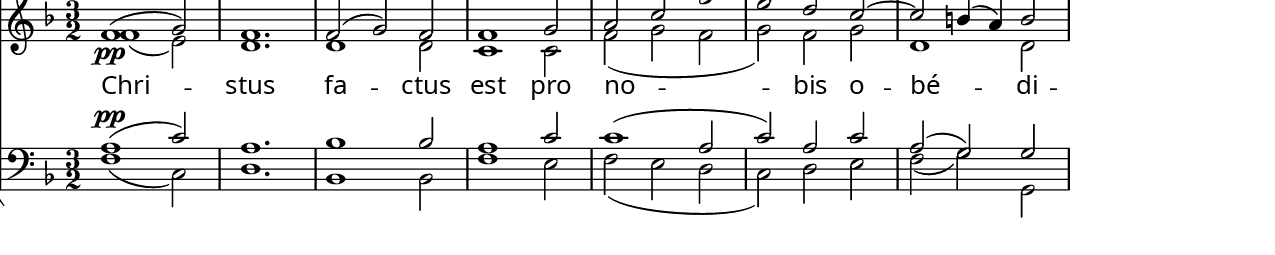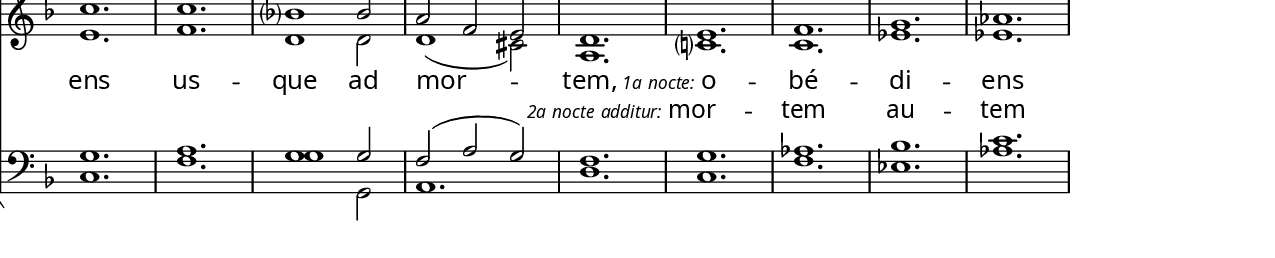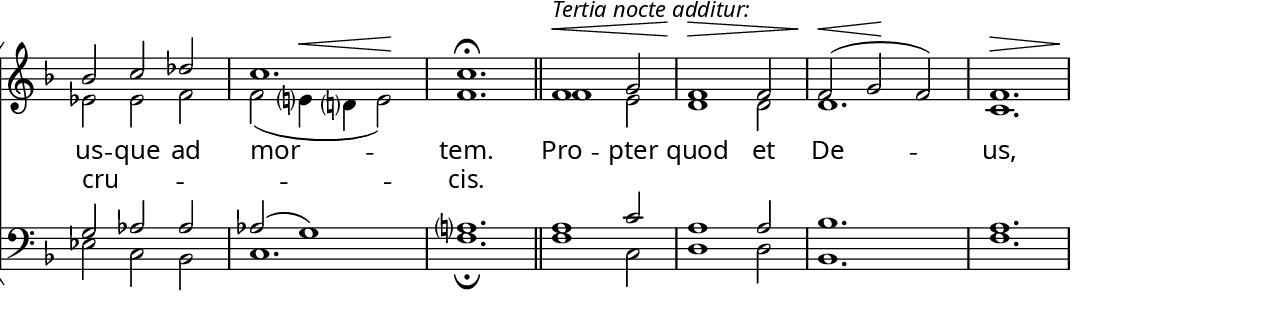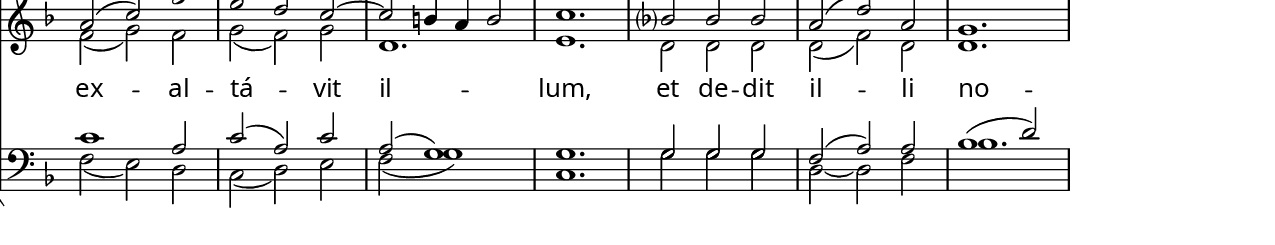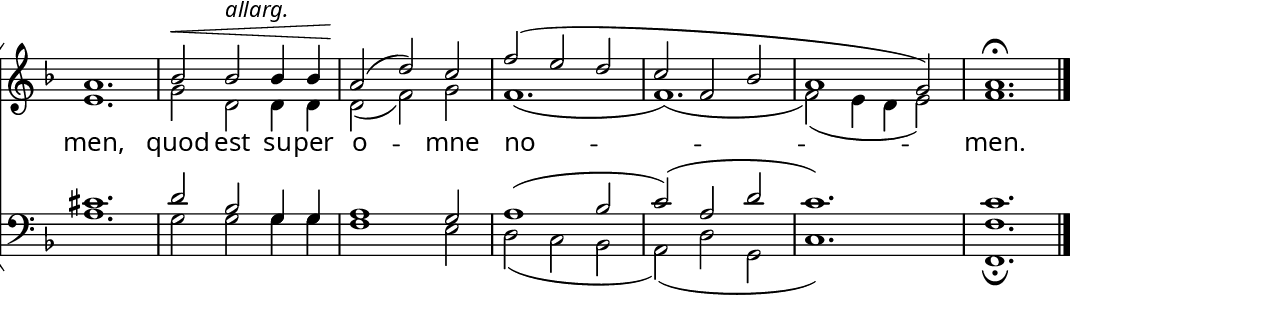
\header {
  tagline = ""
  composer = "Pietro A Yon"
}
\include "english.ly"
\include "lilypond-book-preamble.ly"
\include "header.ly"

global = {
  \key f \major
  \time 3/2
  \tempo "Lento"
}

sopMusic = \relative c' {
  \clef "treble"
  f1_\pp^\<( g2\!) | f1.^\> | f2^\<( g\!) f^\> | f1\! g2 | a( c f | e) d c-^^\< ~ c\! b4( a) b2 | c1. |
  c1.^\< | bf?1^\> bf2^\< | a-^\!( f^\< e\!) | d1. |
  % 1st or 2nd night
  e1.^\< | f1. | g1.\! | af1. | bf2 c df |
  c1. | c1.\fermata \bar "||" f,1^\<^\markup \italic { Tertia nocte additur: } g2 | f1\> f2 | f\<( g\! f) | f1.^\> | a2^\<( c) f\! | e(-^ d) c ~ c b4(-^ a-^ b2-^) | c1. |
  bf?2 bf bf | a( d) a | g1. | a1. | bf2^\< bf^\markup \italic "allarg." bf4 bf | a2\!( d) c | f( e d | c f, bf | a1 g2) | a1.^\fermata \bar "|."
}
% hiddenMusic = \relative c' {
%   \clef "treble"
%   f1. f1. f1 f2 f1 f2 f1.( f2) f f f1 f2 f1. f1. f1 f2 f1. f1 f2 f1. f1. f1. f1. f2 f2 f2 f1. f1
%   f2 | f1 f2 f1 f2 f1. f1. f1 f2 f1 f2 f1. f1. f2 f f f1 f2 f1. |
%   f1. f2 f f4 f f1 f2 f1.( f1. f1.) f1.
% }
sopWords = \lyricmode {
  \set fontSize = #0.5
  %\set vocalName = "2. "
  %\set shortVocalName = "2. "
  %Chri -- stus fa -- ctus est pro | no -- bis
  \repeat unfold 8 {\skip 2}
  o -- bé -- di -- ens |
  %us -- que ad | mor -- tem, o -- bé -- di -- ens || us -- que ad |
  \repeat unfold 12 {\skip 2}
  %mor -- tem. | Pro -- pter quod et | De -- us, |
  \repeat unfold 8 {\skip 2}
  ex -- al -- tá -- vit il -- lum, |
  %et de -- dit | il -- li | no -- men, | quod est su -- per | o -- mne | no -- men.
  \repeat unfold 15 {\skip 2}
}

altoMusic = \relative c' {
  \clef "treble"
  f1( e2) | d1. | d1 d2 | c1 c2 | f2( g f | g) f g | d1 d2 | e1. |
  f1. | d1 d2 | d1( cs2) | a1. |
  % 1st or 2nd night
  c?1. | c1. | ef1. | ef1. | ef2 ef f |
  f( e?4^\< d? e2\!) | f1. \bar "||" f1 e2 | d1 d2 | d1. | c1. | f2( g) f | g( f) g | d1. | e1. |
  d2 d d | d( f) d | d1. | e1. | g2 d d4 d | d2( f) g | f1.( f1.)( | f2)( e4 d e2) | f1. \bar "|."
}

altoWords = \lyricmode {
  \set fontSize = #0.5
  Chri -- stus fa -- ctus est pro | no -- bis o -- bé -- di -- ens |
  us -- que ad | mor -- tem, o -- bé -- di -- ens || us -- que ad |
  mor -- tem. | Pro -- pter quod et | De -- us, | ex -- al -- tá -- vit | il -- lum, |
  et de -- dit | il -- li | no -- men, | quod est su -- per | o -- mne | no -- men.
}

tenorMusic = \relative c' {
  \clef bass
  a1^\pp( c2) | a1. | bf1 bf2 | a1 c2 | c1( a2 | c) a c | a( g) g | g1. |
  a1. | g1 g2 | f( a g) | f1. |
  % 1st or 2nd night
  g1. | af1. | bf1. | c1. | g2 af af |
  af( g1) | a?1. \bar "||" a1 c2 | a1 a2 | bf1. | a1. | c1 a2 | c( a) c | a( g1) | g1. |
  g2 g g | f( a) a | bf1( d2) | cs1. | d2 bf g4 g | a1 g2 | a1( bf2 | c)( a d | c1.) c1. \bar "|."
}

tenorWords = \lyricmode {
  \set fontSize = #0.5
  Chri -- stus fa -- ctus est pro | no -- bis o -- bé -- di -- ens |
  us -- que ad | mor -- tem,
  <<
        \once \override LyricText.self-alignment-X = #RIGHT
        { \markup {\italic { \tiny{1a nocte: }} o } --
        bé -- di -- ens || us -- que ad | mor -- tem. }
        \new Lyrics = "secondNight"
        \with { alignBelowContext = #"tenor" } {
          \set associatedVoice = "tenor"
          \once \override LyricText.self-alignment-X = #RIGHT
          \markup {\italic { \tiny{2a nocte additur: }} mor } --
          tem au -- tem cru -- _  _  _  cis.
        }
  >>
  Pro -- pter quod et | De -- us, | ex -- al -- tá -- vit | il -- lum, |
  et de -- dit | il -- li | no -- men, | quod est su -- per | o -- mne | no -- men.
}

bassMusic = \relative a {
  \clef bass
  f1( c2) | d1. | bf1 bf2 | f'1 e2 | f( e d | c) d e | f( g) g, | c1. |
  f1. | g1 g,2 | a1. | d1. |
  % 1st or 2nd night
  c1. | f1. | ef1. af1. | ef2 c bf |
  c1. | f1.\fermata \bar "||"  f1 c2 | d1 d2 | bf1. | f'1. | f2( e) d | c( d) e | f( g1) | c,1. |
  g'2 g g | d ~ d f | bf1. | a1. | g2 g g4 g | f1 e2 | d( c bf | a)( d g, | c1.) | <f f,>1.\fermata |
}

bassWords = \lyricmode {
  \set fontSize = #0.5
  Chri -- stus fa -- ctus est pro | no -- bis o -- bé -- di -- ens |
  us -- que ad | mor -- tem, o -- bé -- di -- ens || us -- que ad |
  mor -- tem. | Pro -- pter quod et | De -- us, | ex -- al -- tá -- vit | il -- lum, |
  et de -- dit | il -- li | no -- men, | quod est su -- per | o -- mne | no -- men.
}

%altoWords = \lyricmode {
%  \override StanzaNumber #'font-name = #"Garamond Premier Pro"
%  \override LyricText #'font-name = #"Garamond Premier Pro"
%}

\score {
  \new ChoirStaff <<
    \new Lyrics = "sopranos"
    \new Staff = "women" <<
      \new Voice = "sopranos"{
        \voiceOne
        << \global \sopMusic >>
      }
      \new Voice = "altos" {
        \voiceTwo
        << \global \altoMusic >>
      }
    >>
    %\new Lyrics = "altos"

    \new Lyrics = "tenor"
    \new Staff = "men" <<
      \new Voice = "tenor" {
        \voiceOne
        << \global \tenorMusic >>
      }
      \new Voice = "bass" {
        \voiceTwo
        << \global \bassMusic >>
      }
    >>
    %\new Lyrics = "bass"

    \context Lyrics = "sopranos" \lyricsto "sopranos" \sopWords
    %\context Lyrics = "altos" \lyricsto "altos" \altoWords
    \context Lyrics = "tenor" \lyricsto "tenor" \tenorWords
    %\context Lyrics = "bass" \lyricsto "bass" \bassWords
  >>
  \layout {
    \context {
      \Staff
    }
  }
  \midi { }
}

%\score {
%  \new Staff \with { \remove "Time_signature_engraver" } <<
%    \global
%    \new Voice = "chant" \chantMusic
%    \new Lyrics = "chant" \lyricsto chant \chantWords
%  >>
%}

